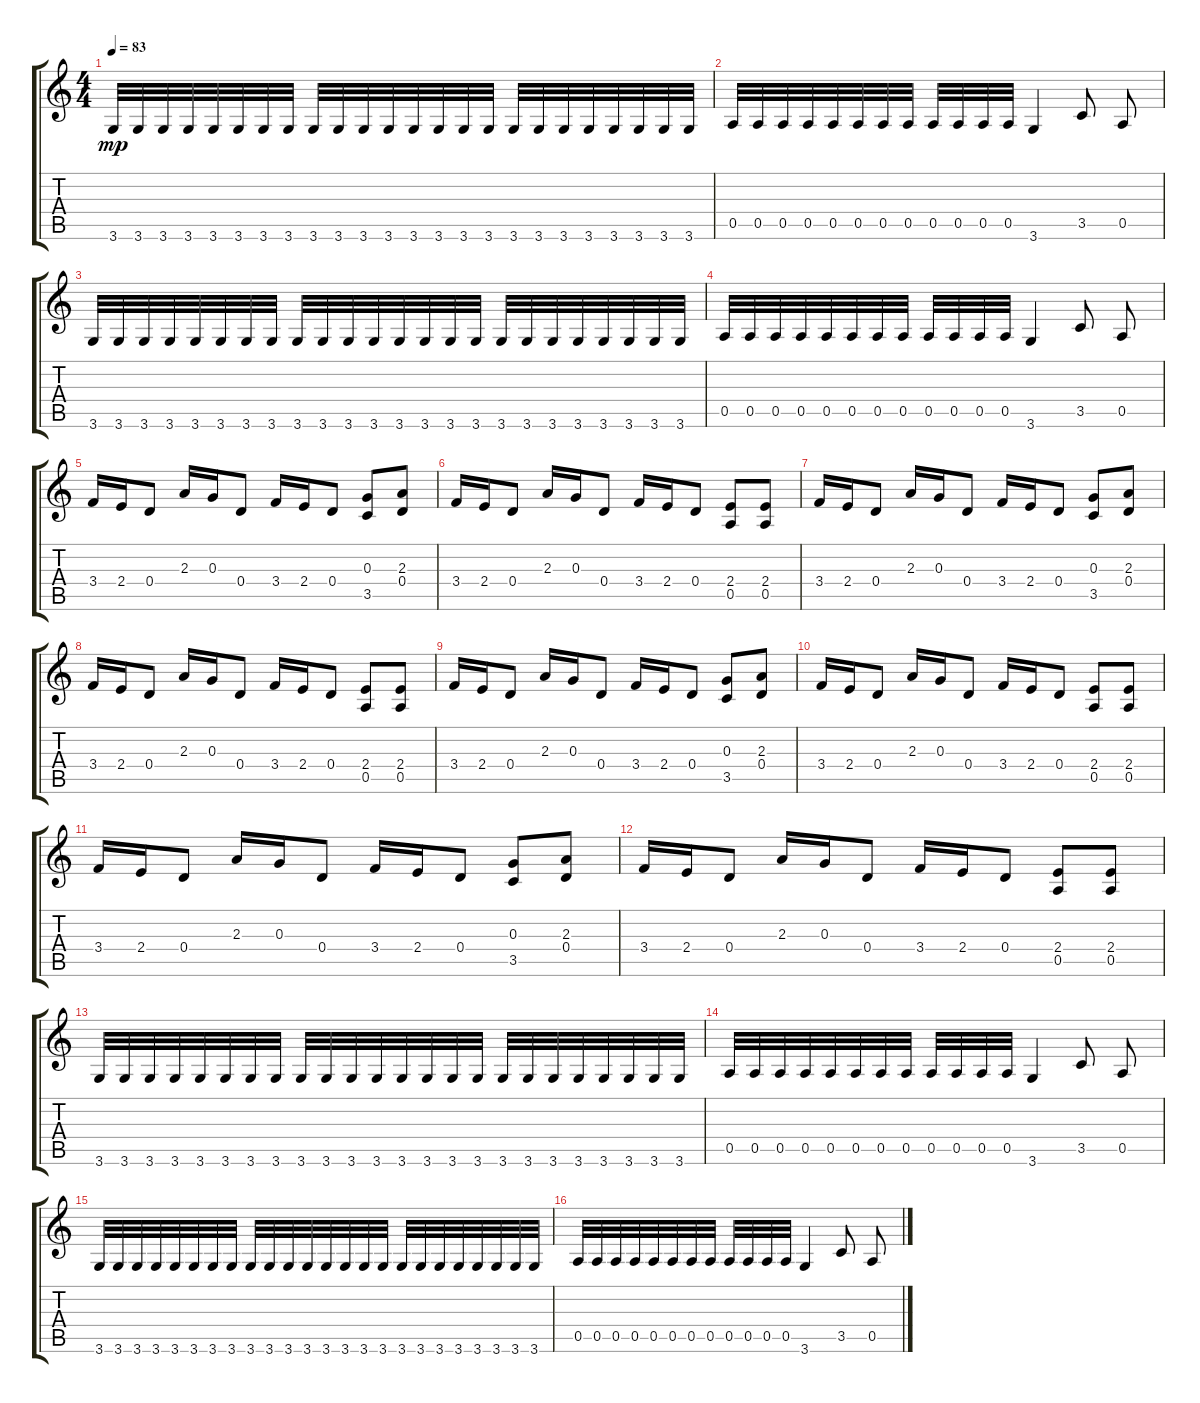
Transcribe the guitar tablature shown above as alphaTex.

\track "" {instrument distortionguitar}
\staff {score tabs}
\tuning (E4 B3 G3 D3 A2 E2) {hide}
\ts (4 4)
\tempo 83
\clef g2
\ks c
3.6.32{dy mp} 3.6.32 3.6.32 3.6.32 3.6.32 3.6.32 3.6.32 3.6.32 3.6.32 3.6.32 3.6.32 3.6.32 3.6.32 3.6.32 3.6.32 3.6.32 3.6.32 3.6.32 3.6.32 3.6.32 3.6.32 3.6.32 3.6.32 3.6.32 |
0.5.32 0.5.32 0.5.32 0.5.32 0.5.32 0.5.32 0.5.32 0.5.32 0.5.32 0.5.32 0.5.32 0.5.32 3.6.4 3.5.8 0.5.8 |
3.6.32 3.6.32 3.6.32 3.6.32 3.6.32 3.6.32 3.6.32 3.6.32 3.6.32 3.6.32 3.6.32 3.6.32 3.6.32 3.6.32 3.6.32 3.6.32 3.6.32 3.6.32 3.6.32 3.6.32 3.6.32 3.6.32 3.6.32 3.6.32 |
0.5.32 0.5.32 0.5.32 0.5.32 0.5.32 0.5.32 0.5.32 0.5.32 0.5.32 0.5.32 0.5.32 0.5.32 3.6.4 3.5.8 0.5.8 |
3.4.16 2.4.16 0.4.8 2.3.16 0.3.16 0.4.8 3.4.16 2.4.16 0.4.8 (0.3 3.5).8 (2.3 0.4).8 |
3.4.16 2.4.16 0.4.8 2.3.16 0.3.16 0.4.8 3.4.16 2.4.16 0.4.8 (2.4 0.5).8 (2.4 0.5).8 |
3.4.16 2.4.16 0.4.8 2.3.16 0.3.16 0.4.8 3.4.16 2.4.16 0.4.8 (0.3 3.5).8 (2.3 0.4).8 |
3.4.16 2.4.16 0.4.8 2.3.16 0.3.16 0.4.8 3.4.16 2.4.16 0.4.8 (2.4 0.5).8 (2.4 0.5).8 |
3.4.16 2.4.16 0.4.8 2.3.16 0.3.16 0.4.8 3.4.16 2.4.16 0.4.8 (0.3 3.5).8 (2.3 0.4).8 |
3.4.16 2.4.16 0.4.8 2.3.16 0.3.16 0.4.8 3.4.16 2.4.16 0.4.8 (2.4 0.5).8 (2.4 0.5).8 |
3.4.16 2.4.16 0.4.8 2.3.16 0.3.16 0.4.8 3.4.16 2.4.16 0.4.8 (0.3 3.5).8 (2.3 0.4).8 |
3.4.16 2.4.16 0.4.8 2.3.16 0.3.16 0.4.8 3.4.16 2.4.16 0.4.8 (2.4 0.5).8 (2.4 0.5).8 |
3.6.32 3.6.32 3.6.32 3.6.32 3.6.32 3.6.32 3.6.32 3.6.32 3.6.32 3.6.32 3.6.32 3.6.32 3.6.32 3.6.32 3.6.32 3.6.32 3.6.32 3.6.32 3.6.32 3.6.32 3.6.32 3.6.32 3.6.32 3.6.32 |
0.5.32 0.5.32 0.5.32 0.5.32 0.5.32 0.5.32 0.5.32 0.5.32 0.5.32 0.5.32 0.5.32 0.5.32 3.6.4 3.5.8 0.5.8 |
3.6.32 3.6.32 3.6.32 3.6.32 3.6.32 3.6.32 3.6.32 3.6.32 3.6.32 3.6.32 3.6.32 3.6.32 3.6.32 3.6.32 3.6.32 3.6.32 3.6.32 3.6.32 3.6.32 3.6.32 3.6.32 3.6.32 3.6.32 3.6.32 |
0.5.32 0.5.32 0.5.32 0.5.32 0.5.32 0.5.32 0.5.32 0.5.32 0.5.32 0.5.32 0.5.32 0.5.32 3.6.4 3.5.8 0.5.8
